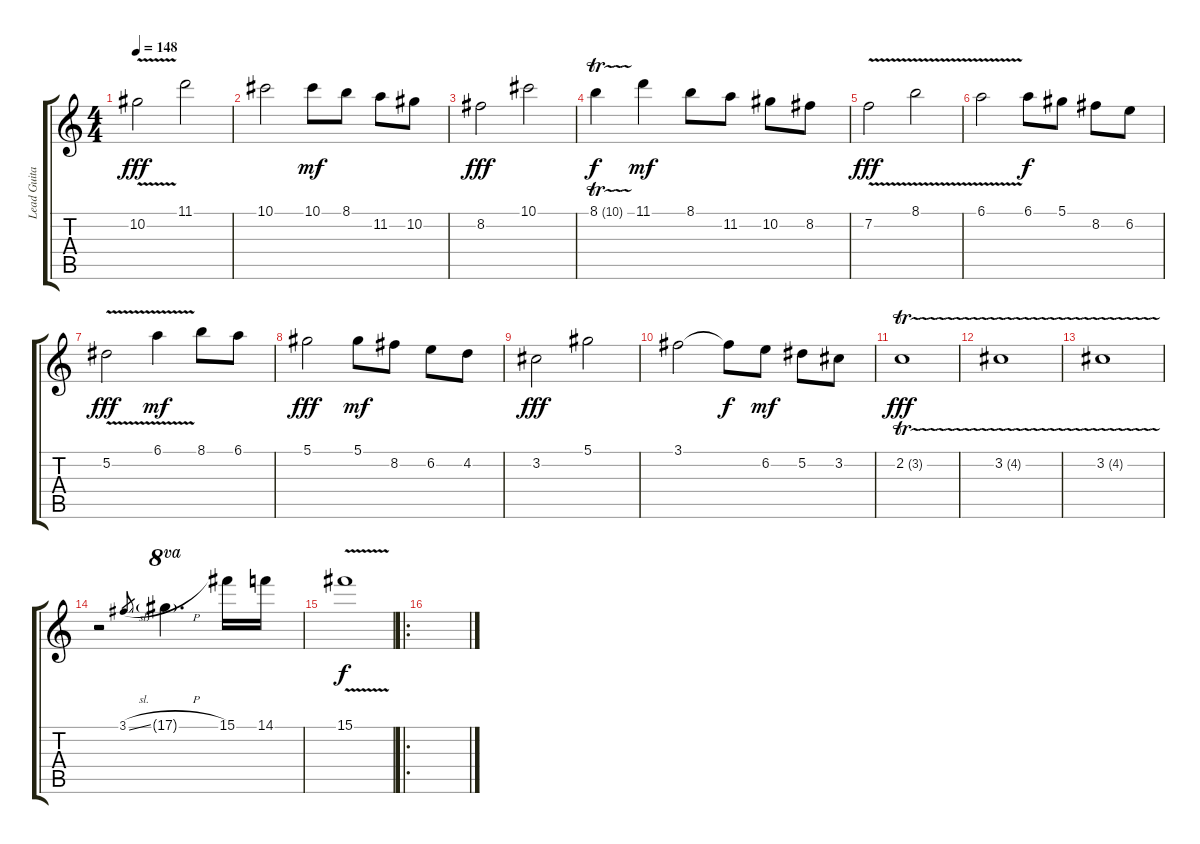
\track ("" "Lead Guita") {instrument overdrivenguitar}
\staff {score tabs}
\tuning (Eb4 Bb3 Gb3 Db3 Ab2 Eb2) {hide}
\ts (4 4)
\tempo 148
\clef g2
\ks c
10.2{v}.2{dy fff} 11.1.2 |
10.1.2 10.1.8{dy mf} 8.1.8 11.2.8 10.2.8 |
8.2.2{dy fff} 10.1.2 |
8.1{tr (10 16)}.4{dy f} 11.1.4{dy mf} 8.1.8 11.2.8 10.2.8 8.2.8 |
7.2{v}.2{dy fff} 8.1{v}.2 |
6.1{v}.2 6.1.8{dy f} 5.1.8 8.2.8 6.2.8 |
5.2{v}.2{dy fff} 6.1{v}.4{dy mf} 8.1.8 6.1.8 |
5.1.2{dy fff} 5.1.8{dy mf} 8.2.8 6.2.8 4.2.8 |
3.2.2{dy fff} 5.1.2 |
3.1.2 3.1{t}.8{dy f} 6.2.8{dy mf} 5.2.8 3.2.8 |
2.2{tr (3 16)}.1{dy fff} |
3.2{tr (4 16)}.1 |
3.2{tr (4 16)}.1 |
r.2 3.1{sl}.8{gr} 17.1{h g}.4{d ot 8va volume 16} 15.1.16 14.1.16 |
15.1{v}.1{dy f} |
\ro
